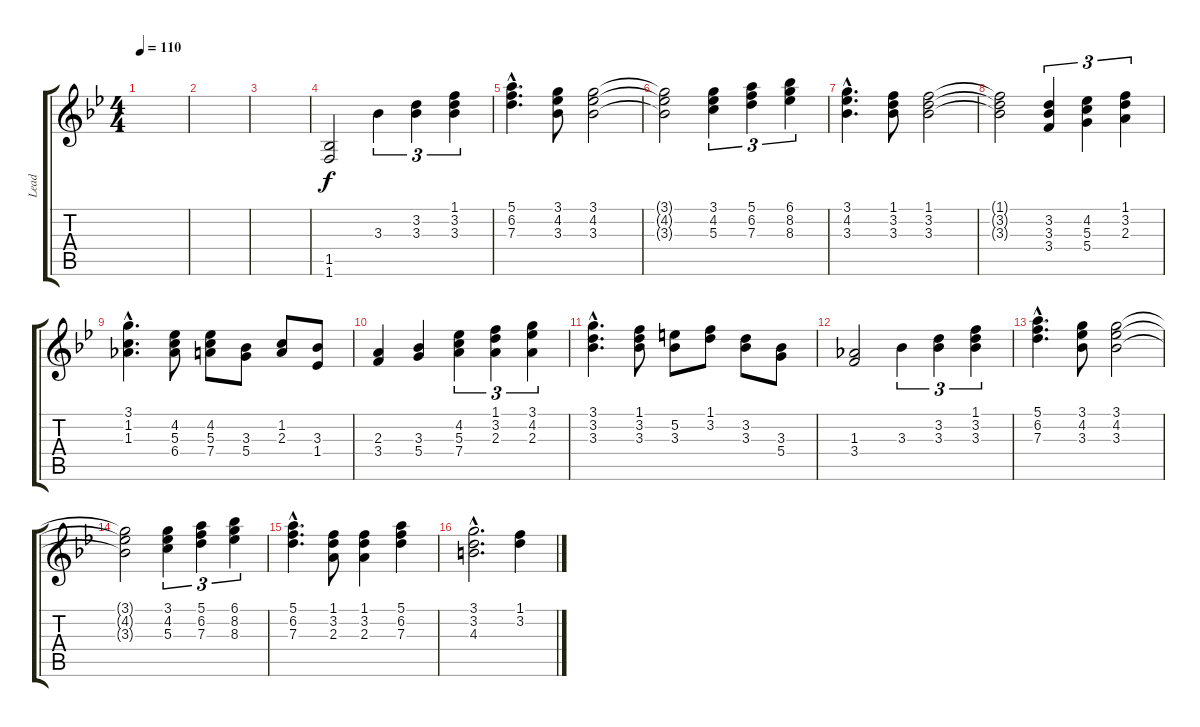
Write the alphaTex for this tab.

\track ("Lead" "Lead") {instrument acousticguitarsteel}
\staff {score tabs}
\tuning (E4 B3 G3 D3 A2 E2) {hide}
\ts (4 4)
\tempo 110
\clef g2
\ks bb
|
|
|
(1.5 1.6).2 3.3.4{tu (3 2)} (3.2 3.3).4{tu (3 2)} (1.1 3.2 3.3).4{tu (3 2)} |
(5.1{hac} 6.2{hac} 7.3{hac}).4{d} (3.1 4.2 3.3).8 (3.1 4.2 3.3).2 |
(3.1{t} 4.2{t} 3.3{t}).2 (3.1 4.2 5.3).4{tu (3 2)} (5.1 6.2 7.3).4{tu (3 2)} (6.1 8.2 8.3).4{tu (3 2)} |
(3.1{hac} 4.2{hac} 3.3{hac}).4{d} (1.1 3.2 3.3).8 (1.1 3.2 3.3).2 |
(1.1{t} 3.2{t} 3.3{t}).2 (3.2 3.3 3.4).4{tu (3 2)} (4.2 5.3 5.4).4{tu (3 2)} (1.1 3.2 2.3).4{tu (3 2)} |
(3.1{hac} 1.2{hac} 1.3{hac}).4{d} (4.2 5.3 6.4).8 (4.2 5.3 7.4).8 (3.3 5.4).8 (1.2 2.3).8 (3.3 1.4).8 |
(2.3 3.4).4 (3.3 5.4).4 (4.2 5.3 7.4).4{tu (3 2)} (1.1 3.2 2.3).4{tu (3 2)} (3.1 4.2 2.3).4{tu (3 2)} |
(3.1{hac} 3.2{hac} 3.3{hac}).4{d} (1.1 3.2 3.3).8 (5.2 3.3).8 (1.1 3.2).8 (3.2 3.3).8 (3.3 5.4).8 |
(1.3 3.4).2 3.3.4{tu (3 2)} (3.2 3.3).4{tu (3 2)} (1.1 3.2 3.3).4{tu (3 2)} |
(5.1{hac} 6.2{hac} 7.3{hac}).4{d} (3.1 4.2 3.3).8 (3.1 4.2 3.3).2 |
(3.1{t} 4.2{t} 3.3{t}).2 (3.1 4.2 5.3).4{tu (3 2)} (5.1 6.2 7.3).4{tu (3 2)} (6.1 8.2 8.3).4{tu (3 2)} |
(5.1{hac} 6.2{hac} 7.3{hac}).4{d} (1.1 3.2 2.3).8 (1.1 3.2 2.3).4 (5.1 6.2 7.3).4 |
(3.1{hac} 3.2{hac} 4.3{hac}).2{d} (1.1 3.2).4
